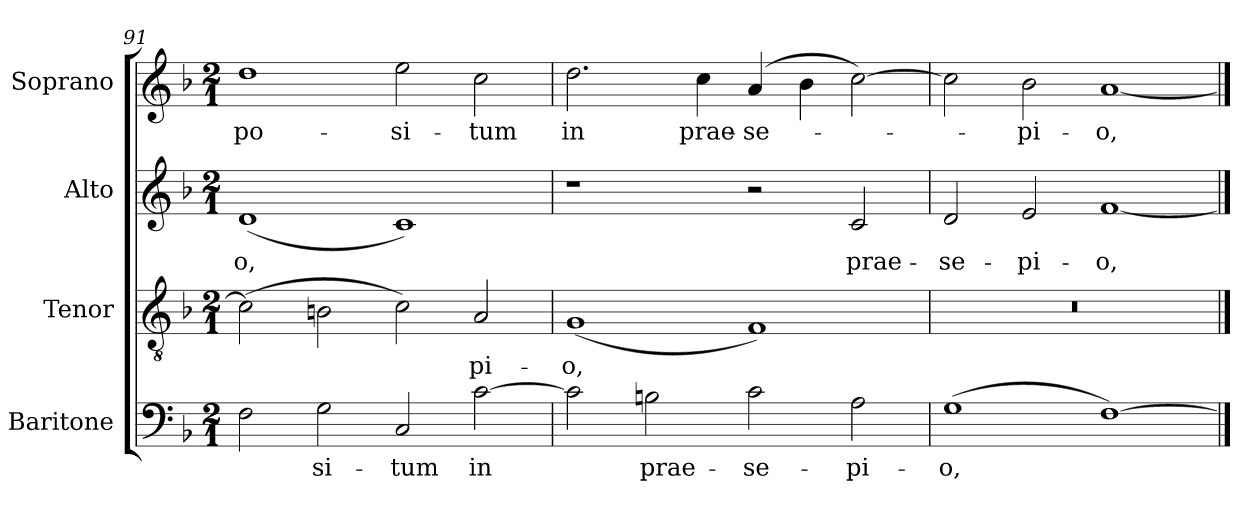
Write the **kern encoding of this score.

**kern	**text	**kern	**text	**kern	**text	**kern	**text
*part4	*part4	*part3	*part3	*part2	*part2	*part1	*part1
*staff4	*staff4	*staff3	*staff3	*staff2	*staff2	*staff1	*staff1
*I"Baritone	*	*I"Tenor	*	*I"Alto	*	*I"Soprano	*
*I'Bar.	*	*I'T.	*	*I'A.	*	*I'S.	*
*clefF4	*	*clefGv2	*	*clefG2	*	*clefG2	*
*	*	*ITrd7c12	*	*	*	*	*
*k[b-]	*	*k[b-]	*	*k[b-]	*	*k[b-]	*
*F:	*	*F:	*	*F:	*	*F:	*
*M2/1	*	*M2/1	*	*M2/1	*	*M2/1	*
=91	=91	=91	=91	=91	=91	=91	=91
!	!	!	!	!	!LO:LY:b:color=#000000	!	!
!	!	!	!	!	!	!	!LO:LY:b:color=#000000
2Fi\	.	(2Ci\]	.	(1di	-o,	1ddi	po-
!	!LO:LY:b:color=#000000	!	!	!	!	!	!
2Gi\	-si-	2BBni\	.	.	.	.	.
!	!LO:LY:b:color=#000000	!	!	!	!	!	!
!	!	!	!	!	!	!	!LO:LY:b:color=#000000
2Ci/	-tum	2Ci\)	.	1ci)	.	2eei\	-si-
!	!LO:LY:b:color=#000000	!	!	!	!	!	!
!	!	!	!LO:LY:b:color=#000000	!	!	!	!
!	!	!	!	!	!	!	!LO:LY:b:color=#000000
[2ci\	in	2AAi/	-pi-	.	.	2cci\	-tum
=92	=92	=92	=92	=92	=92	=92	=92
!	!	!	!LO:LY:b:color=#000000	!	!	!	!
!	!	!	!	!	!	!	!LO:LY:b:color=#000000
2ci\]	.	(1GGi	-o,	1r	.	2.ddi\	in
!	!LO:LY:b:color=#000000	!	!	!	!	!	!
2Bni\	prae-	.	.	.	.	.	.
!	!	!	!	!	!	!	!LO:LY:b:color=#000000
.	.	.	.	.	.	4cci\	prae-
!	!LO:LY:b:color=#000000	!	!	!	!	!	!
!	!	!	!	!	!	!	!LO:LY:b:color=#000000
2ci\	-se-	1FFi)	.	2r	.	(4ai/	-se-
.	.	.	.	.	.	4b-i\	.
!	!LO:LY:b:color=#000000	!	!	!	!	!	!
!	!	!	!	!	!LO:LY:b:color=#000000	!	!
2Ai\	-pi-	.	.	2ci/	prae-	[2cci\)	.
=93	=93	=93	=93	=93	=93	=93	=93
!	!LO:LY:b:color=#000000	!LO:N:vis=1	!	!	!	!	!
!	!	!	!	!	!LO:LY:b:color=#000000	!	!
(1Gi	-o,	0r	.	2di/	-se-	2cci\]	.
!	!	!	!	!	!LO:LY:b:color=#000000	!	!
!	!	!	!	!	!	!	!LO:LY:b:color=#000000
.	.	.	.	2ei/	-pi-	2b-i\	-pi-
!	!	!	!	!	!LO:LY:b:color=#000000	!	!
!	!	!	!	!	!	!	!LO:LY:b:color=#000000
[1Fi)	.	.	.	[1fi	-o,	[1ai	-o,
==	==	==	==	==	==	==	==
*-	*-	*-	*-	*-	*-	*-	*-
